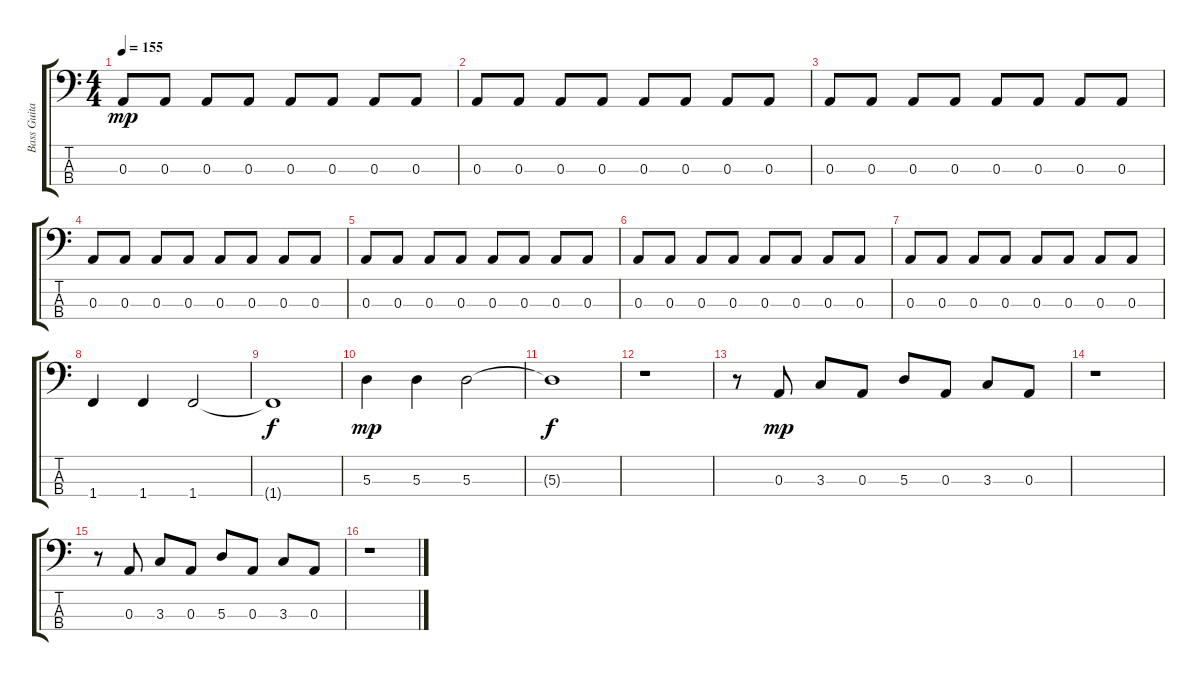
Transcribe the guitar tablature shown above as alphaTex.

\track ("Bass Guitar" "Bass Guita") {instrument electricbassfinger}
\staff {score tabs}
\tuning (G2 D2 A1 E1) {hide}
\ts (4 4)
\tempo 155
\clef f4
\ks c
0.3.8{dy mp} 0.3.8 0.3.8 0.3.8 0.3.8 0.3.8 0.3.8 0.3.8 |
0.3.8 0.3.8 0.3.8 0.3.8 0.3.8 0.3.8 0.3.8 0.3.8 |
0.3.8 0.3.8 0.3.8 0.3.8 0.3.8 0.3.8 0.3.8 0.3.8 |
0.3.8 0.3.8 0.3.8 0.3.8 0.3.8 0.3.8 0.3.8 0.3.8 |
0.3.8 0.3.8 0.3.8 0.3.8 0.3.8 0.3.8 0.3.8 0.3.8 |
0.3.8 0.3.8 0.3.8 0.3.8 0.3.8 0.3.8 0.3.8 0.3.8 |
0.3.8 0.3.8 0.3.8 0.3.8 0.3.8 0.3.8 0.3.8 0.3.8 |
1.4.4 1.4.4 1.4.2 |
1.4{t}.1{dy f} |
5.3.4{dy mp} 5.3.4 5.3.2 |
5.3{t}.1{dy f} |
r.1 |
r.8 0.3.8{dy mp} 3.3.8 0.3.8 5.3.8 0.3.8 3.3.8 0.3.8 |
r.1 |
r.8 0.3.8 3.3.8 0.3.8 5.3.8 0.3.8 3.3.8 0.3.8 |
r.1
